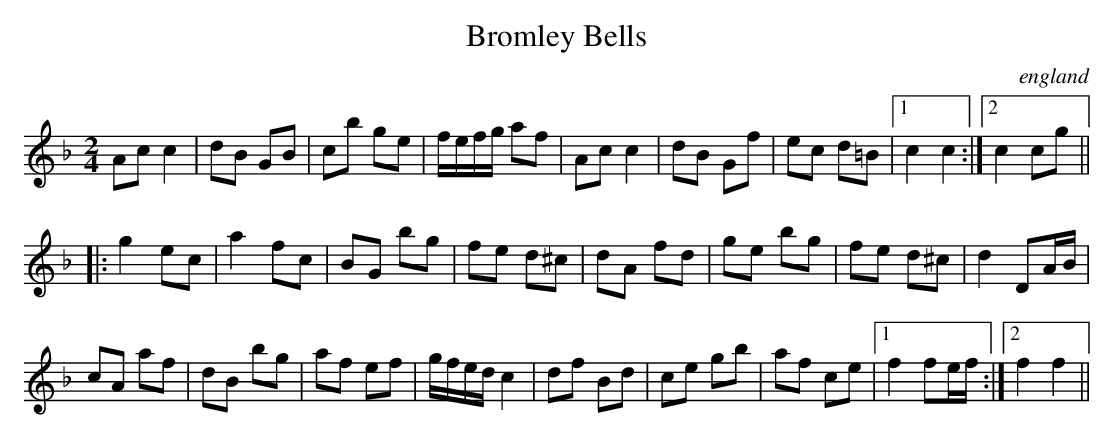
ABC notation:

X:1
T:Bromley Bells
O:england
M:2/4
L:1/8
K:F
Acc2 | dB GB | cb ge | f/e/f/g/ af |\
Acc2 | dB Gf | ec d=B |1 c2c2 :|2 c2cg ||
|:\
g2ec | a2fc | BG bg | fe d^c | \
dA fd | ge bg | fe d^c | d2 DA/B/ |
cA af | dB bg | af ef | g/f/e/d/ c2 |\
df Bd | ce gb | af ce |1 f2fe/f/ :|2 f2f2 ||
